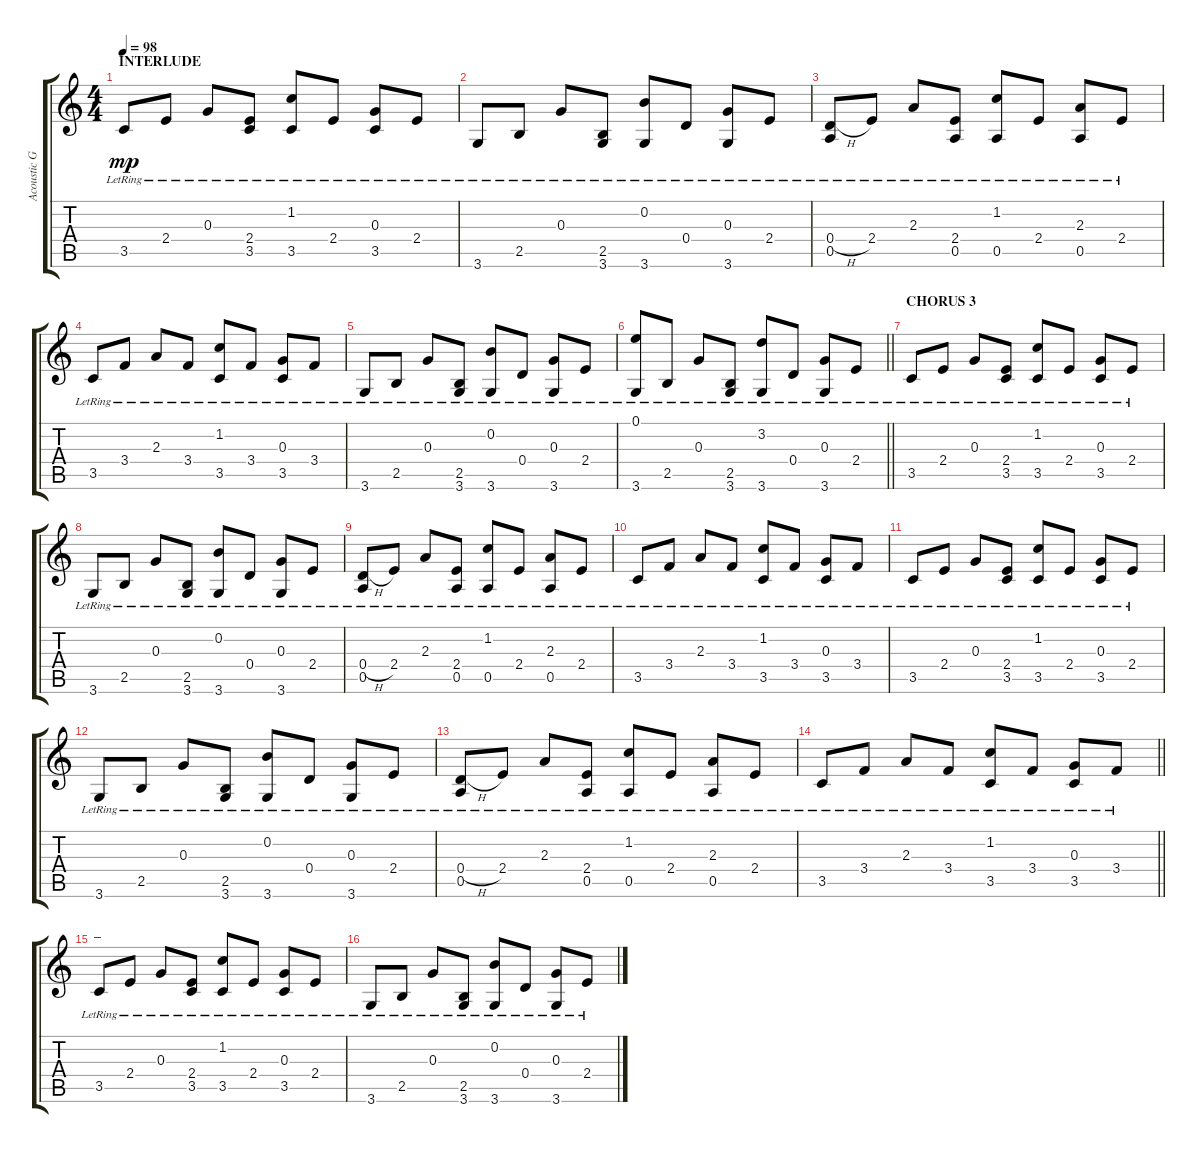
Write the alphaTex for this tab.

\track ("Acoustic Guitar" "Acoustic G") {instrument acousticguitarnylon}
\staff {score tabs}
\tuning (E4 B3 G3 D3 A2 E2) {hide}
\ts (4 4)
\section ("" "INTERLUDE")
\tempo 98
\clef g2
\ks c
3.5{lr}.8{dy mp} 2.4{lr}.8 0.3{lr}.8 (2.4{lr} 3.5{lr}).8 (1.2{lr} 3.5{lr}).8 2.4{lr}.8 (0.3{lr} 3.5{lr}).8 2.4{lr}.8 |
3.6{lr}.8 2.5{lr}.8 0.3{lr}.8 (2.5{lr} 3.6{lr}).8 (0.2{lr} 3.6{lr}).8 0.4{lr}.8 (0.3{lr} 3.6{lr}).8 2.4{lr}.8 |
(0.4{h lr} 0.5{lr}).8 2.4{lr}.8 2.3{lr}.8 (2.4{lr} 0.5{lr}).8 (1.2{lr} 0.5{lr}).8 2.4{lr}.8 (2.3{lr} 0.5{lr}).8 2.4{lr}.8 |
3.5{lr}.8 3.4{lr}.8 2.3{lr}.8 3.4{lr}.8 (1.2{lr} 3.5{lr}).8 3.4{lr}.8 (0.3{lr} 3.5{lr}).8 3.4{lr}.8 |
3.6{lr}.8 2.5{lr}.8 0.3{lr}.8 (2.5{lr} 3.6{lr}).8 (0.2{lr} 3.6{lr}).8 0.4{lr}.8 (0.3{lr} 3.6{lr}).8 2.4{lr}.8 |
\barLineRight lightlight
(0.1{lr} 3.6{lr}).8 2.5{lr}.8 0.3{lr}.8 (2.5{lr} 3.6{lr}).8 (3.2{lr} 3.6{lr}).8 0.4{lr}.8 (0.3{lr} 3.6{lr}).8 2.4{lr}.8 |
\section ("" "CHORUS 3")
3.5{lr}.8 2.4{lr}.8 0.3{lr}.8 (2.4{lr} 3.5{lr}).8 (1.2{lr} 3.5{lr}).8 2.4{lr}.8 (0.3{lr} 3.5{lr}).8 2.4{lr}.8 |
3.6{lr}.8 2.5{lr}.8 0.3{lr}.8 (2.5{lr} 3.6{lr}).8 (0.2{lr} 3.6{lr}).8 0.4{lr}.8 (0.3{lr} 3.6{lr}).8 2.4{lr}.8 |
(0.4{h lr} 0.5{lr}).8 2.4{lr}.8 2.3{lr}.8 (2.4{lr} 0.5{lr}).8 (1.2{lr} 0.5{lr}).8 2.4{lr}.8 (2.3{lr} 0.5{lr}).8 2.4{lr}.8 |
3.5{lr}.8 3.4{lr}.8 2.3{lr}.8 3.4{lr}.8 (1.2{lr} 3.5{lr}).8 3.4{lr}.8 (0.3{lr} 3.5{lr}).8 3.4{lr}.8 |
3.5{lr}.8 2.4{lr}.8 0.3{lr}.8 (2.4{lr} 3.5{lr}).8 (1.2{lr} 3.5{lr}).8 2.4{lr}.8 (0.3{lr} 3.5{lr}).8 2.4{lr}.8 |
3.6{lr}.8 2.5{lr}.8 0.3{lr}.8 (2.5{lr} 3.6{lr}).8 (0.2{lr} 3.6{lr}).8 0.4{lr}.8 (0.3{lr} 3.6{lr}).8 2.4{lr}.8 |
(0.4{h lr} 0.5{lr}).8 2.4{lr}.8 2.3{lr}.8 (2.4{lr} 0.5{lr}).8 (1.2{lr} 0.5{lr}).8 2.4{lr}.8 (2.3{lr} 0.5{lr}).8 2.4{lr}.8 |
\barLineRight lightlight
3.5{lr}.8 3.4{lr}.8 2.3{lr}.8 3.4{lr}.8 (1.2{lr} 3.5{lr}).8 3.4{lr}.8 (0.3{lr} 3.5{lr}).8 3.4{lr}.8 |
\section ("" "_")
3.5{lr}.8 2.4{lr}.8 0.3{lr}.8 (2.4{lr} 3.5{lr}).8 (1.2{lr} 3.5{lr}).8 2.4{lr}.8 (0.3{lr} 3.5{lr}).8 2.4{lr}.8 |
3.6{lr}.8 2.5{lr}.8 0.3{lr}.8 (2.5{lr} 3.6{lr}).8 (0.2{lr} 3.6{lr}).8 0.4{lr}.8 (0.3{lr} 3.6{lr}).8 2.4{lr}.8
